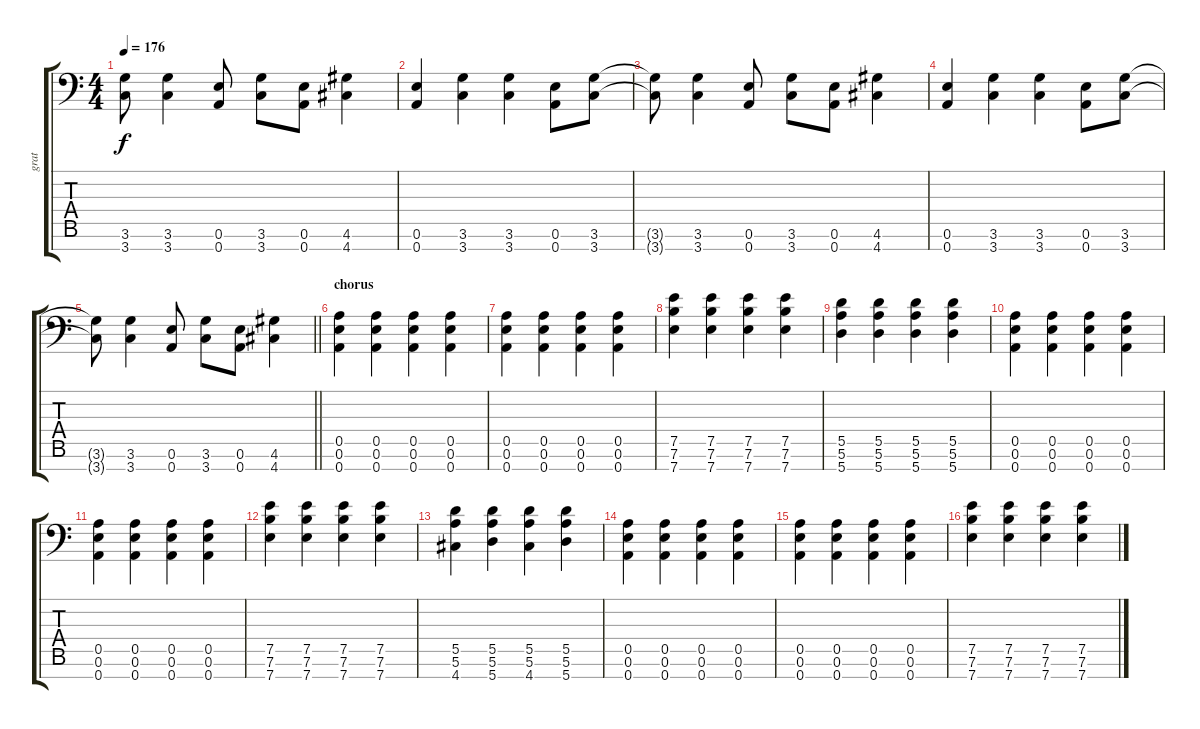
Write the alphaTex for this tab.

\track ("grat" "grat") {instrument distortionguitar}
\staff {score tabs}
\tuning (E4 B3 G3 D3 A2 E2 A1) {hide}
\ts (4 4)
\tempo 176
\clef f4
\ks c
(3.6{t} 3.7{t}).8{dy f} (3.6 3.7).4 (0.6 0.7).8 (3.6 3.7).8 (0.6 0.7).8 (4.6 4.7).4 |
(0.6 0.7).4 (3.6 3.7).4 (3.6 3.7).4 (0.6 0.7).8 (3.6 3.7).8 |
(3.6{t} 3.7{t}).8 (3.6 3.7).4 (0.6 0.7).8 (3.6 3.7).8 (0.6 0.7).8 (4.6 4.7).4 |
(0.6 0.7).4 (3.6 3.7).4 (3.6 3.7).4 (0.6 0.7).8 (3.6 3.7).8 |
\barLineRight lightlight
(3.6{t} 3.7{t}).8 (3.6 3.7).4 (0.6 0.7).8 (3.6 3.7).8 (0.6 0.7).8 (4.6 4.7).4 |
\section ("" "chorus")
(0.5 0.6 0.7).4 (0.5 0.6 0.7).4 (0.5 0.6 0.7).4 (0.5 0.6 0.7).4 |
(0.5 0.6 0.7).4 (0.5 0.6 0.7).4 (0.5 0.6 0.7).4 (0.5 0.6 0.7).4 |
(7.5 7.6 7.7).4 (7.5 7.6 7.7).4 (7.5 7.6 7.7).4 (7.5 7.6 7.7).4 |
(5.5 5.6 5.7).4 (5.5 5.6 5.7).4 (5.5 5.6 5.7).4 (5.5 5.6 5.7).4 |
(0.5 0.6 0.7).4 (0.5 0.6 0.7).4 (0.5 0.6 0.7).4 (0.5 0.6 0.7).4 |
(0.5 0.6 0.7).4 (0.5 0.6 0.7).4 (0.5 0.6 0.7).4 (0.5 0.6 0.7).4 |
(7.5 7.6 7.7).4 (7.5 7.6 7.7).4 (7.5 7.6 7.7).4 (7.5 7.6 7.7).4 |
(5.5 5.6 4.7).4 (5.5 5.6 5.7).4 (5.5 5.6 4.7).4 (5.5 5.6 5.7).4 |
(0.5 0.6 0.7).4 (0.5 0.6 0.7).4 (0.5 0.6 0.7).4 (0.5 0.6 0.7).4 |
(0.5 0.6 0.7).4 (0.5 0.6 0.7).4 (0.5 0.6 0.7).4 (0.5 0.6 0.7).4 |
(7.5 7.6 7.7).4 (7.5 7.6 7.7).4 (7.5 7.6 7.7).4 (7.5 7.6 7.7).4
